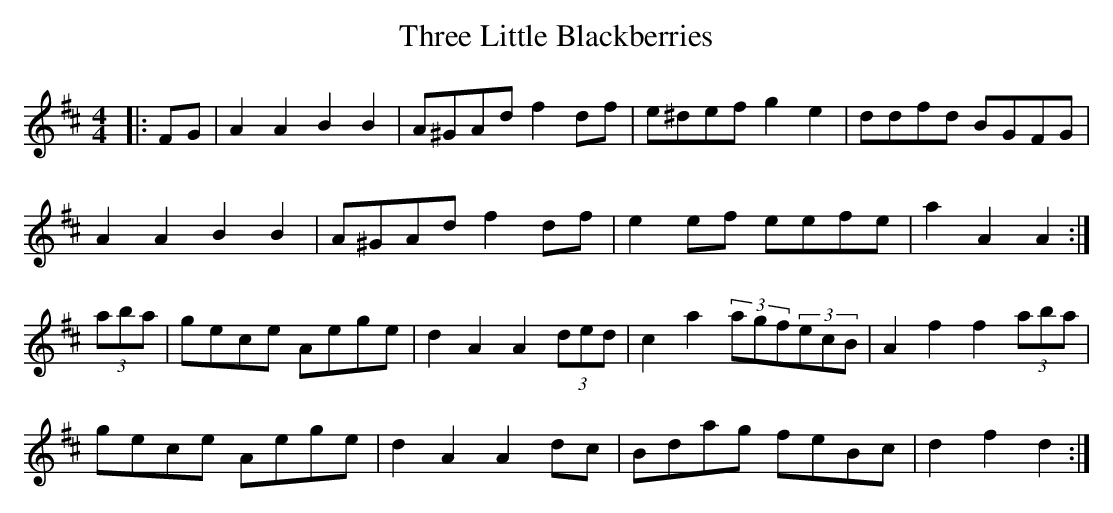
X:1
T: Three Little Blackberries
M: 4/4
L: 1/8
K: Dmaj
|:FG|A2 A2 B2 B2|A^GAd f2 df|e^def g2 e2|ddfd BGFG|
A2 A2 B2 B2|A^GAd f2 df|e2 ef eefe|a2 A2 A2:|
(3aba|gece Aege|d2 A2 A2(3ded|c2 a2 (3agf(3ecB|A2 f2 f2(3aba|
gece Aege|d2 A2 A2 dc|Bdag feBc|d2 f2 d2:|
